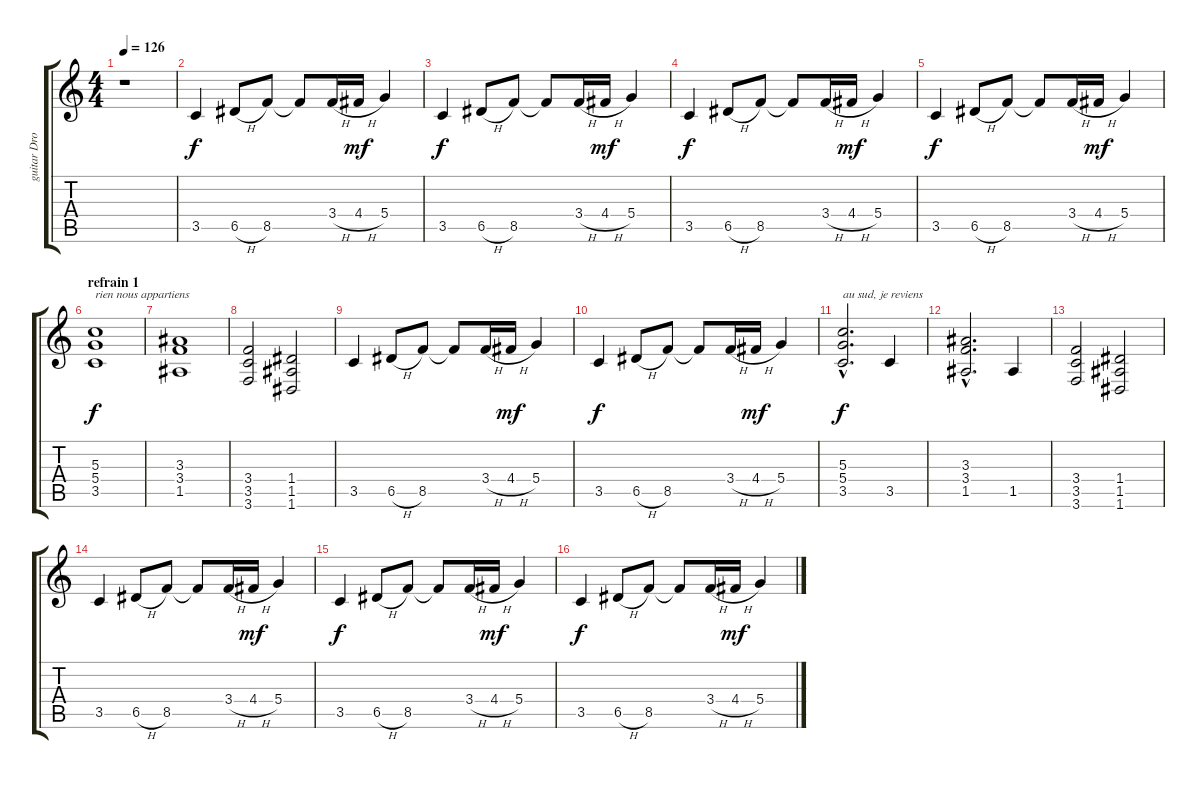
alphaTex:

\track ("guitar Dropped D" "guitar Dro") {instrument acousticguitarsteel}
\staff {score tabs}
\tuning (E4 B3 G3 D3 A2 D2) {hide}
\ts (4 4)
\tempo 126
\clef g2
\ks c
r.1{dy mf} |
3.5.4{dy f} 6.5{h}.8 8.5.8 8.5{t}.8 3.4{h}.16 4.4{h}.16{dy mf} 5.4.4 |
3.5.4{dy f} 6.5{h}.8 8.5.8 8.5{t}.8 3.4{h}.16 4.4{h}.16{dy mf} 5.4.4 |
3.5.4{dy f} 6.5{h}.8 8.5.8 8.5{t}.8 3.4{h}.16 4.4{h}.16{dy mf} 5.4.4 |
3.5.4{dy f} 6.5{h}.8 8.5.8 8.5{t}.8 3.4{h}.16 4.4{h}.16{dy mf} 5.4.4 |
\section ("" "refrain 1")
(5.3 5.4 3.5).1{txt "rien nous appartiens" dy f} |
(3.3 3.4 1.5).1 |
(3.4 3.5 3.6).2 (1.4 1.5 1.6).2 |
3.5.4 6.5{h}.8 8.5.8 8.5{t}.8 3.4{h}.16 4.4{h}.16{dy mf} 5.4.4 |
3.5.4{dy f} 6.5{h}.8 8.5.8 8.5{t}.8 3.4{h}.16 4.4{h}.16{dy mf} 5.4.4 |
(5.3{hac} 5.4{hac} 3.5{hac}).2{d txt "au sud, je reviens" dy f} 3.5.4 |
(3.3{hac} 3.4{hac} 1.5{hac}).2{d} 1.5.4 |
(3.4 3.5 3.6).2 (1.4 1.5 1.6).2 |
3.5.4 6.5{h}.8 8.5.8 8.5{t}.8 3.4{h}.16 4.4{h}.16{dy mf} 5.4.4 |
3.5.4{dy f} 6.5{h}.8 8.5.8 8.5{t}.8 3.4{h}.16 4.4{h}.16{dy mf} 5.4.4 |
3.5.4{dy f} 6.5{h}.8 8.5.8 8.5{t}.8 3.4{h}.16 4.4{h}.16{dy mf} 5.4.4
